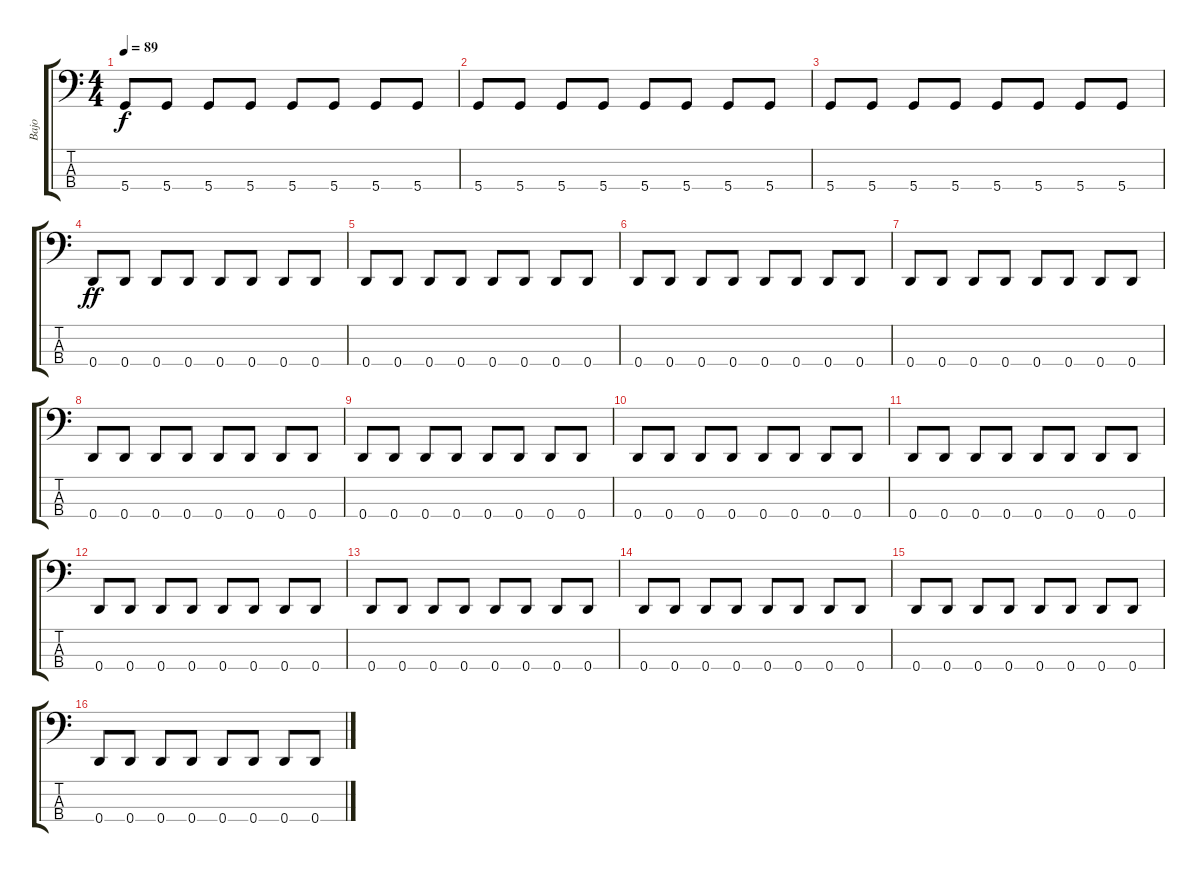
\track ("Bajo" "Bajo") {instrument electricbassfinger}
\staff {score tabs}
\tuning (G2 D2 A1 D1) {hide}
\ts (4 4)
\tempo 89
\clef f4
\ks c
5.4.8{dy f} 5.4.8 5.4.8 5.4.8 5.4.8 5.4.8 5.4.8 5.4.8 |
5.4.8 5.4.8 5.4.8 5.4.8 5.4.8 5.4.8 5.4.8 5.4.8 |
5.4.8 5.4.8 5.4.8 5.4.8 5.4.8 5.4.8 5.4.8 5.4.8 |
0.4.8{dy ff} 0.4.8 0.4.8 0.4.8 0.4.8 0.4.8 0.4.8 0.4.8 |
0.4.8 0.4.8 0.4.8 0.4.8 0.4.8 0.4.8 0.4.8 0.4.8 |
0.4.8 0.4.8 0.4.8 0.4.8 0.4.8 0.4.8 0.4.8 0.4.8 |
0.4.8 0.4.8 0.4.8 0.4.8 0.4.8 0.4.8 0.4.8 0.4.8 |
0.4.8 0.4.8 0.4.8 0.4.8 0.4.8 0.4.8 0.4.8 0.4.8 |
0.4.8 0.4.8 0.4.8 0.4.8 0.4.8 0.4.8 0.4.8 0.4.8 |
0.4.8 0.4.8 0.4.8 0.4.8 0.4.8 0.4.8 0.4.8 0.4.8 |
0.4.8 0.4.8 0.4.8 0.4.8 0.4.8 0.4.8 0.4.8 0.4.8 |
0.4.8 0.4.8 0.4.8 0.4.8 0.4.8 0.4.8 0.4.8 0.4.8 |
0.4.8 0.4.8 0.4.8 0.4.8 0.4.8 0.4.8 0.4.8 0.4.8 |
0.4.8 0.4.8 0.4.8 0.4.8 0.4.8 0.4.8 0.4.8 0.4.8 |
0.4.8 0.4.8 0.4.8 0.4.8 0.4.8 0.4.8 0.4.8 0.4.8 |
0.4.8 0.4.8 0.4.8 0.4.8 0.4.8 0.4.8 0.4.8 0.4.8
